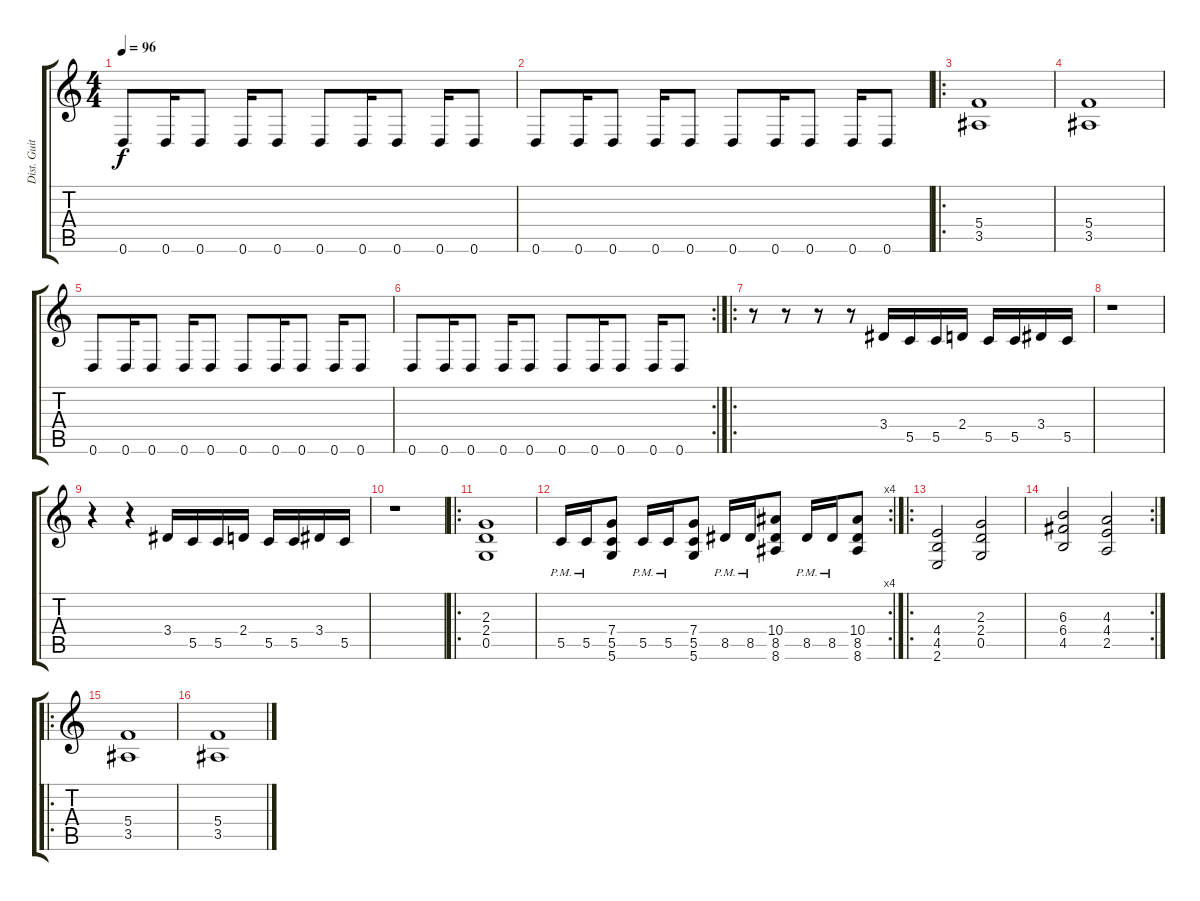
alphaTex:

\track ("Dist. Guitar II" "Dist. Guit") {instrument distortionguitar}
\staff {score tabs}
\tuning (D4 A3 F3 C3 G2 D2) {hide}
\ts (4 4)
\tempo 96
\clef g2
\ks c
0.6.8{dy f} 0.6.16 0.6.8 0.6.16 0.6.8 0.6.8 0.6.16 0.6.8 0.6.16 0.6.8 |
0.6.8 0.6.16 0.6.8 0.6.16 0.6.8 0.6.8 0.6.16 0.6.8 0.6.16 0.6.8 |
\ro
(5.4 3.5).1 |
(5.4 3.5).1 |
0.6.8 0.6.16 0.6.8 0.6.16 0.6.8 0.6.8 0.6.16 0.6.8 0.6.16 0.6.8 |
\rc 2
0.6.8 0.6.16 0.6.8 0.6.16 0.6.8 0.6.8 0.6.16 0.6.8 0.6.16 0.6.8 |
\ro
r.8 r.8 r.8 r.8 3.4.16 5.5.16 5.5.16 2.4.16 5.5.16 5.5.16 3.4.16 5.5.16 |
r.1 |
r.4 r.4 3.4.16 5.5.16 5.5.16 2.4.16 5.5.16 5.5.16 3.4.16 5.5.16 |
r.1 |
\ro
(2.3 2.4 0.5).1 |
\rc 4
5.5{pm}.16 5.5{pm}.16 (7.4 5.5 5.6).8 5.5{pm}.16 5.5{pm}.16 (7.4 5.5 5.6).8 8.5{pm}.16 8.5{pm}.16 (10.4 8.5 8.6).8 8.5{pm}.16 8.5{pm}.16 (10.4 8.5 8.6).8 |
\ro
(4.4 4.5 2.6).2 (2.3 2.4 0.5).2 |
\rc 2
(6.3 6.4 4.5).2 (4.3 4.4 2.5).2 |
\ro
(5.4 3.5).1 |
(5.4 3.5).1
